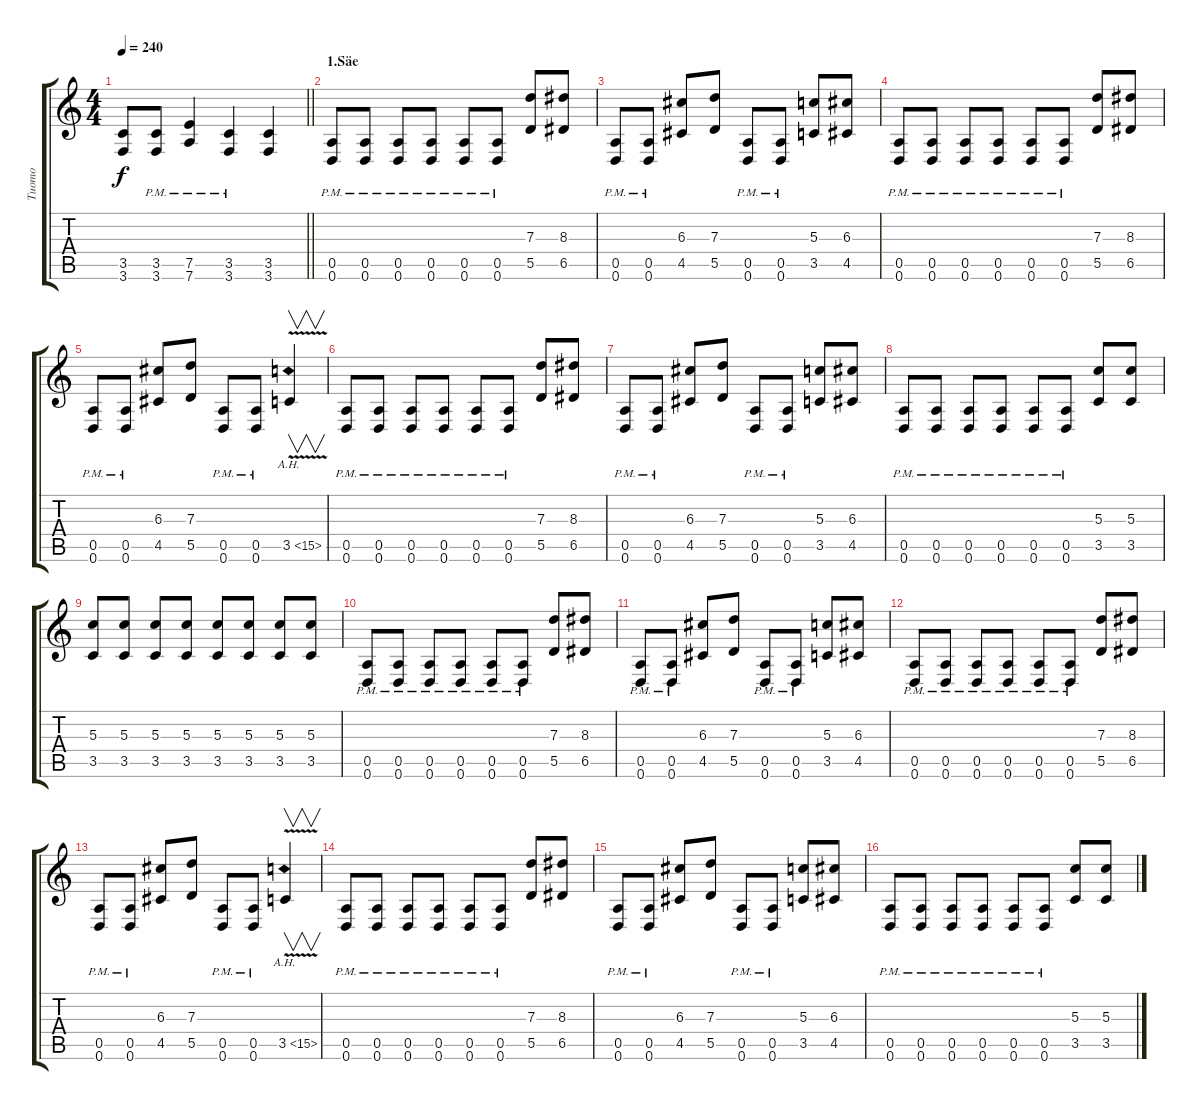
\track ("Tuomo" "Tuomo") {instrument distortionguitar}
\staff {score tabs}
\tuning (E4 B3 G3 D3 A2 D2) {hide}
\ts (4 4)
\tempo 240
\clef g2
\barLineRight lightlight
\ks c
(3.5{t} 3.6{t}).8{dy f} (3.5{pm} 3.6{pm}).8 (7.5{pm} 7.6{pm}).4 (3.5{pm} 3.6{pm}).4 (3.5 3.6).4 |
\section ("" "1.Säe")
(0.5{pm} 0.6{pm}).8 (0.5{pm} 0.6{pm}).8 (0.5{pm} 0.6{pm}).8 (0.5{pm} 0.6{pm}).8 (0.5{pm} 0.6{pm}).8 (0.5{pm} 0.6{pm}).8 (7.3 5.5).8 (8.3 6.5).8 |
(0.5{pm} 0.6{pm}).8 (0.5{pm} 0.6{pm}).8 (6.3 4.5).8 (7.3 5.5).8 (0.5{pm} 0.6{pm}).8 (0.5{pm} 0.6{pm}).8 (5.3 3.5).8 (6.3 4.5).8 |
(0.5{pm} 0.6{pm}).8 (0.5{pm} 0.6{pm}).8 (0.5{pm} 0.6{pm}).8 (0.5{pm} 0.6{pm}).8 (0.5{pm} 0.6{pm}).8 (0.5{pm} 0.6{pm}).8 (7.3 5.5).8 (8.3 6.5).8 |
(0.5{pm} 0.6{pm}).8 (0.5{pm} 0.6{pm}).8 (6.3 4.5).8 (7.3 5.5).8 (0.5{pm} 0.6{pm}).8 (0.5{pm} 0.6{pm}).8 3.5{ah 12 v}.4{v instrument guitarharmonics} |
(0.5{pm} 0.6{pm}).8{instrument distortionguitar} (0.5{pm} 0.6{pm}).8 (0.5{pm} 0.6{pm}).8 (0.5{pm} 0.6{pm}).8 (0.5{pm} 0.6{pm}).8 (0.5{pm} 0.6{pm}).8 (7.3 5.5).8 (8.3 6.5).8 |
(0.5{pm} 0.6{pm}).8 (0.5{pm} 0.6{pm}).8 (6.3 4.5).8 (7.3 5.5).8 (0.5{pm} 0.6{pm}).8 (0.5{pm} 0.6{pm}).8 (5.3 3.5).8 (6.3 4.5).8 |
(0.5{pm} 0.6{pm}).8 (0.5{pm} 0.6{pm}).8 (0.5{pm} 0.6{pm}).8 (0.5{pm} 0.6{pm}).8 (0.5{pm} 0.6{pm}).8 (0.5{pm} 0.6{pm}).8 (5.3 3.5).8 (5.3 3.5).8 |
(5.3 3.5).8 (5.3 3.5).8 (5.3 3.5).8 (5.3 3.5).8 (5.3 3.5).8 (5.3 3.5).8 (5.3 3.5).8 (5.3 3.5).8 |
(0.5{pm} 0.6{pm}).8 (0.5{pm} 0.6{pm}).8 (0.5{pm} 0.6{pm}).8 (0.5{pm} 0.6{pm}).8 (0.5{pm} 0.6{pm}).8 (0.5{pm} 0.6{pm}).8 (7.3 5.5).8 (8.3 6.5).8 |
(0.5{pm} 0.6{pm}).8 (0.5{pm} 0.6{pm}).8 (6.3 4.5).8 (7.3 5.5).8 (0.5{pm} 0.6{pm}).8 (0.5{pm} 0.6{pm}).8 (5.3 3.5).8 (6.3 4.5).8 |
(0.5{pm} 0.6{pm}).8 (0.5{pm} 0.6{pm}).8 (0.5{pm} 0.6{pm}).8 (0.5{pm} 0.6{pm}).8 (0.5{pm} 0.6{pm}).8 (0.5{pm} 0.6{pm}).8 (7.3 5.5).8 (8.3 6.5).8 |
(0.5{pm} 0.6{pm}).8 (0.5{pm} 0.6{pm}).8 (6.3 4.5).8 (7.3 5.5).8 (0.5{pm} 0.6{pm}).8 (0.5{pm} 0.6{pm}).8 3.5{ah 12 v}.4{v instrument guitarharmonics} |
(0.5{pm} 0.6{pm}).8{instrument distortionguitar} (0.5{pm} 0.6{pm}).8 (0.5{pm} 0.6{pm}).8 (0.5{pm} 0.6{pm}).8 (0.5{pm} 0.6{pm}).8 (0.5{pm} 0.6{pm}).8 (7.3 5.5).8 (8.3 6.5).8 |
(0.5{pm} 0.6{pm}).8 (0.5{pm} 0.6{pm}).8 (6.3 4.5).8 (7.3 5.5).8 (0.5{pm} 0.6{pm}).8 (0.5{pm} 0.6{pm}).8 (5.3 3.5).8 (6.3 4.5).8 |
(0.5{pm} 0.6{pm}).8 (0.5{pm} 0.6{pm}).8 (0.5{pm} 0.6{pm}).8 (0.5{pm} 0.6{pm}).8 (0.5{pm} 0.6{pm}).8 (0.5{pm} 0.6{pm}).8 (5.3 3.5).8 (5.3 3.5).8
